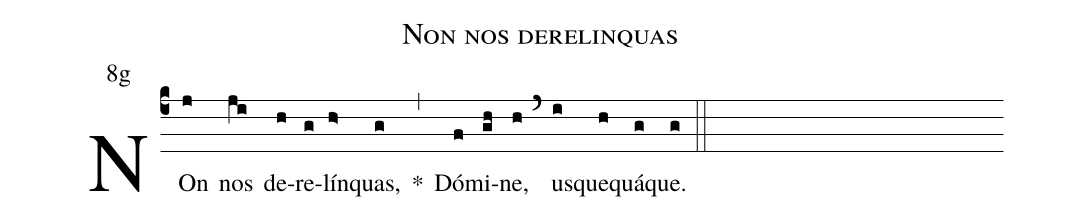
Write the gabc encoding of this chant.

name:Non nos derelinquas;
mode:8;
office-part: Laudes Ant 2;
annotation: 8g;
%%
(c4)
NOn(j) nos(ji) de(h)re(g)lín(h>)quas,(g) *(,)
Dó(f)mi(gh)ne,(h) (`)
us(i)que(h)quá(g)que.(g) (::)
